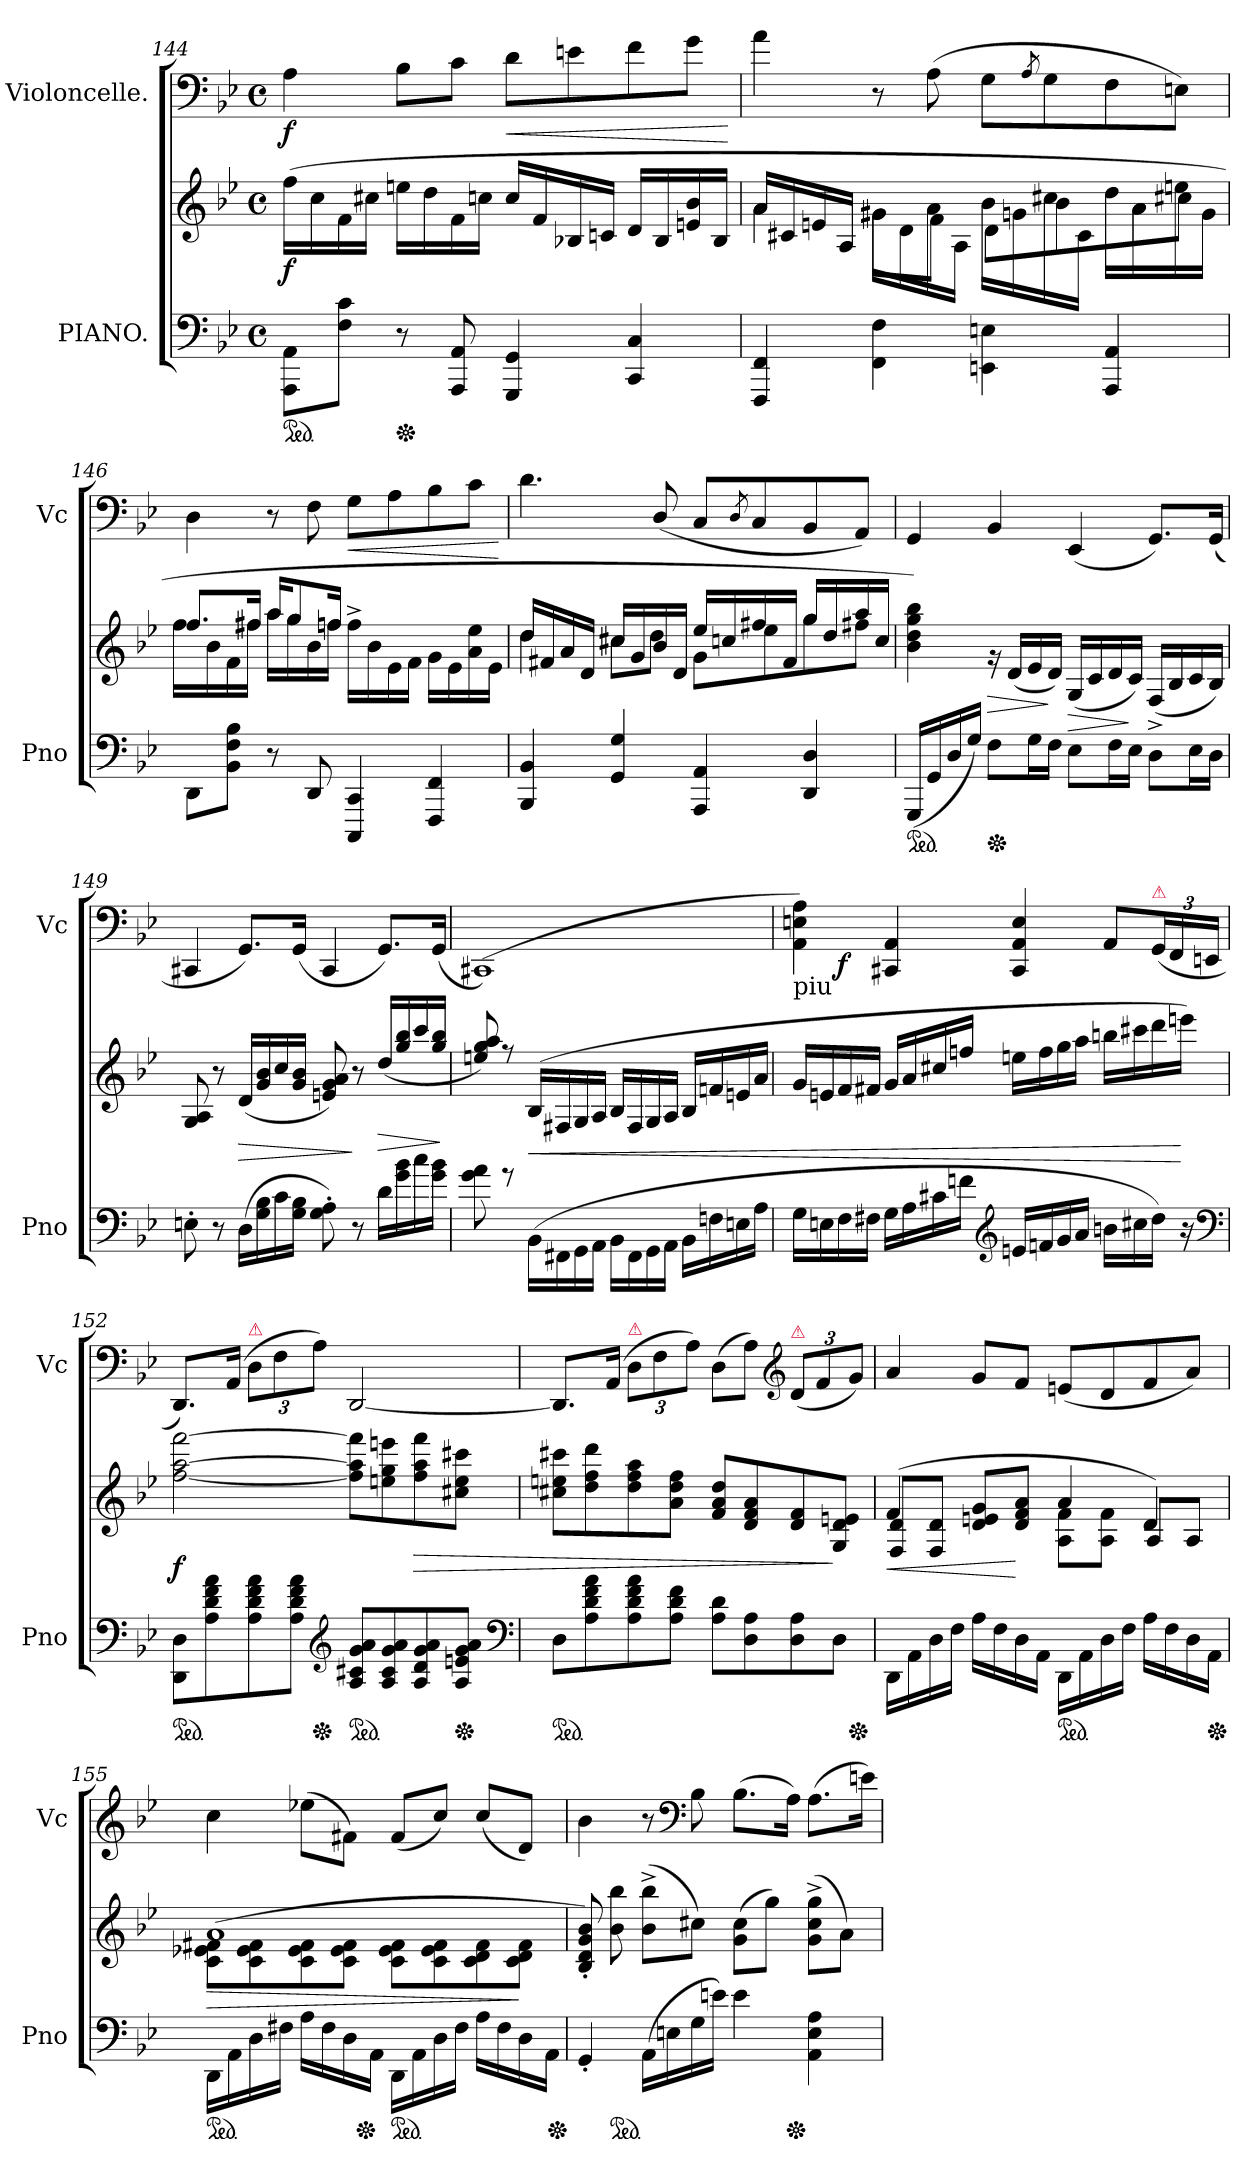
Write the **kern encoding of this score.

**kern	**kern	**dynam	**kern	**dynam
*part2	*part2	*part2	*part1	*part1
*staff3	*staff2	*staff2/3	*staff1	*staff1
*I"PIANO.	*	*	*I"Violoncelle.	*
*I'Pno	*	*	*I'Vc	*
*clefF4	*clefG2	*	*clefF4	*
*k[b-e-]	*k[b-e-]	*	*k[b-e-]	*
*M4/4	*M4/4	*	*M4/4	*
*met(c)	*met(c)	*	*met(c)	*
*ped	*	*	*	*
=144	=144	=144	=144	=144
8AAA\ 8AA\L	(>16ff\LL	f	4A!	f
.	16cc\	.	.	.
8F 8cJ	16f\	.	.	.
.	16cc#X\JJ	.	.	.
*Xped	*	*	*	*
8r	16een\LL	.	8B-!L	.
.	16dd\	.	.	.
8AAA 8AA	16f\	.	8c!J	.
.	16ccn\JJ	.	.	.
!	!	!	!	!LO:HP:b
4GGG 4GG	16ccLL	.	8d!L	<
.	16f	.	.	.
.	16B-X	.	8en!	.
.	16cnJJ	.	.	.
4CC 4C	16dLL	.	8f!	.
.	16B-	.	.	.
.	16en 16b-	.	8g!J	.
.	16B-JJ	.	.	.
.	.	.	.	[
=145	=145	=145	=145	=145
*	*^	*	*	*
4FFF 4FF	16a/LL	4a\	.	4a!	.
.	16c#X/	.	.	.	.
.	16en/	.	.	.	.
.	16A/JJ	.	.	.	.
4FF\ 4F\	16g#X\LL	8g#X\L	.	8r	.
.	16d\	.	.	.	.
.	16a\	8fJ	.	(>8A!	.
.	16A/JJ	.	.	.	.
4EEn\ 4En\	16b-\LL	8d\L	.	8G!L	.
.	16gn/	.	.	.	.
.	.	.	.	8qA!/	.
!	!	!LO:N:vis=8	!	!	!
.	16cc#X\	8.b-\	.	8G!	.
.	16c#\JJ	.	.	.	.
4AAA 4AA	16dd\LL	.	.	8F!	.
!	!	!LO:N:vis=8	!	!	!
.	16a/	16a\	.	.	.
.	16een	8cc#X\J	.	8En!J)	.
.	16g\JJ	.	.	.	.
=146	=146	=146	=146	=146	=146
8DD\L	8.ffL	16ffLL	.	4D!	.
.	.	16b-	.	.	.
8BB- 8F 8B-J	.	16f	.	.	.
.	16ff#XJk	16ff#XJJ	.	.	.
8r	16aaKL	16aaLL	.	8r	.
.	8gg	16gg	.	.	.
8DD	.	16b-	.	8F!	.
.	16ffnJk	16ffnJJ	.	.	.
!	!	!	!	!	!LO:HP:b
4CCC 4CC	4.ryy	16ff^>LL	.	8G!L	<
.	.	16b-	.	.	.
.	.	16e-\	.	8A!	.
.	.	16fJJ	.	.	.
4FFF 4FF	.	16gLL	.	8B-!	.
.	.	16e-\	.	.	.
.	8ryy	16a 16ee-	.	8c!J	.
.	.	16e-JJ	.	.	.
*	*v	*v	*	*	*
.	.	.	.	[
=147	=147	=147	=147	=147
*	*^	*	*	*
4BBB- 4BB-	16ddLL	4dd\	.	4.d!	.
.	16f#X/	.	.	.	.
.	16a	.	.	.	.
.	16dJJ	.	.	.	.
4GG 4G	16cc#XLL	8cc#XL	.	.	.
.	16g	.	.	.	.
.	16b-	8dd\J	.	(<8D!/	.
.	16d/JJ	.	.	.	.
4AAA 4AA	16ee-/LL	8gL	.	8C!L	.
.	16ccn	.	.	.	.
.	.	.	.	8qD!/	.
.	16ff#X	8ee-\	.	8C!	.
.	16f#JJ	.	.	.	.
4DD 4D	16ggLL	8gg	.	8BB-!	.
.	16dd	.	.	.	.
.	16aa	8ff#XJ	.	8AA!J)	.
.	16cc/JJ	.	.	.	.
*	*v	*v	*	*	*
=148	=148	=148	=148	=148
*ped	*	*	*	*
(<16GGGLL	4b- 4dd 4gg 4bb-)	.	4GG!	.
16GG	.	.	.	.
16D	.	.	.	.
16GJJ)	.	.	.	.
*Xped	*	*	*	*
8FL	16rg	>	4BB-!	.
.	(>16dLL	.	.	.
16GL	16e-	.	.	.
16FJJ	16dJJ)	]	.	.
8E-\L	(>16G/LL	>	(<4EE-!	.
.	16c	.	.	.
16FL	16d	.	.	.
16E-JJ	16cJJ)	]	.	.
8D^<\L	(>16F/LL	.	8.GG!L)	.
.	16B-/	.	.	.
16E-\L	16c/	.	.	.
16D\JJ	16B-/JJ)	.	(<16GG!Jk	.
=149	=149	=149	=149	=149
8En'\	8G/ 8A/	.	4CC#X!	.
8r	8r	.	.	.
(>16DLL	(<16dLL	>	8.GG!L)	.
16G 16B-	16g 16b-	.	.	.
16c	16cc	.	.	.
16G 16B-JJ	16g 16b-JJ	.	(<16GG!Jk	.
8G'> 8A'>)	8en 8g 8a)	.	4CC#!	.
8r	8r	]	.	.
16d\LL	(>16dd/LL	>	8.GG!L)	.
16g\ 16b-\	16gg/ 16bb-/	.	.	.
16cc\	16ccc/	.	.	.
16g\ 16b-\JJ	16gg/ 16bb-/JJ	.	(<16GG!Jk	.
.	.	]	.	.
=150	=150	=150	=150	=150
8g\ 8a\	8een/ 8gg/ 8aa/)	.	(<1CC#X!)	.
8rg	8rff	.	.	.
(<16BB-\LL	(>16B-/LL	<	.	.
16FF#X\	16F#X/	.	.	.
16GG\	16G/	.	.	.
16AA\JJ	16A/JJ	.	.	.
16BB-\LL	16B-/LL	.	.	.
16FF#\	16F#/	.	.	.
16GG\	16G/	.	.	.
16AA\JJ	16A/JJ	.	.	.
16BB-\LL	16B-/LL	.	.	.
16Fn	16fn	.	.	.
16En	16en	.	.	.
16AJJ	16aJJ	.	.	.
=151	=151	=151	=151	=151
*	*	*	*^	*
!	!	!	!LO:TX:b:t=piu	!	!
16GLL	16gLL	.	4AA! 4En! 4A!)	8ryy	.
16En	16en	.	.	.	.
16F	16f	.	.	2..ryy	f
16F#XJJ	16f#XJJ	.	.	.	.
16GLL	16gLL	.	4CC#X! 4AA!	.	.
16A	16a	.	.	.	.
16c#X	16cc#X/	.	.	.	.
16fn\JJ	16ffn/JJ	.	.	.	.
*clefG2	*	*	*	*	*
16enLL	16eenLL	.	4CC#! 4AA! 4E!	.	.
16fn	16ff	.	.	.	.
16g	16gg	.	.	.	.
16aJJ	16aaJJ	.	.	.	.
16bnLL	16bbnLL	.	8AA!L	.	.
16cc#X	16ccc#X	.	.	.	.
!	!	!	!LO:TX:a:color=crimson:t=⚠	!	!
16ddJJ)	16ddd	.	(<24GG!L	.	.
.	.	.	24FF!	.	.
16r	16eeenJJ)	[	.	.	.
.	.	.	24EEn!JJ	.	.
*clefF4	*	*	*	*	*
*	*	*	*v	*v	*
=152	=152	=152	=152	=152
*ped	*	*	*	*
*	*^	*	*	*
8DD/ 8D/L	[2ff [2aa [2fff	3ryy	f	8.DD!L)	.
8A\ 8d\ 8f\ 8a\	.	.	.	.	.
.	.	.	.	(>16AA!Jk	.
!	!	!	!	!LO:TX:a:color=crimson:t=⚠	!
8A\ 8d\ 8f\ 8a\	.	.	.	12D!L	.
.	.	12ryy	.	12F!	.
8A\ 8d\ 8f\ 8a\J	.	.	.	.	.
*Xped	*	*	*	*	*
.	.	3..ryy	.	12A!J)	.
*clefG2	*	*	*	*	*
*ped	*	*	*	*	*
8A 8c#X 8g 8aL	8ff] 8aa] 8fff]L	.	.	[2DD!	.
8A/ 8c#/ 8g/ 8a/	8een 8gg 8eeen	.	.	.	.
8A 8d 8g 8a	8ff 8aa 8fff	.	>	.	.
*Xped	*	*	*	*	*
8A 8en 8g 8aJ	8cc#X 8ee 8ccc#XJ	.	.	.	.
*clefF4	*	*	*	*	*
=153	=153	=153	=153	=153	=153
*ped	*	*	*	*	*
8DL	8cc#X 8een 8ccc#XL	3%2ryy	.	8.DD!L]	.
8A 8d 8f 8a	8dd 8ff 8ddd	.	.	.	.
.	.	.	.	(>16AA!Jk	.
!	!	!	!	!LO:TX:a:color=crimson:t=⚠	!
8A 8d 8f 8a	8dd 8ff 8aa	.	.	12D!L	.
.	.	.	.	12F!	.
8A 8d 8fJ	8a 8dd 8ffJ	.	.	.	.
.	.	.	.	12A!J)	.
8A 8dL	8f 8a 8ddL	.	.	(>8D!L	.
8D 8A	8d 8f 8a	.	.	8A!J)	.
.	.	6.ryy	.	.	.
*	*	*	*	*clefG2	*
!	!	!	!	!LO:TX:a:color=crimson:t=⚠	!
8D 8A	8d 8f	.	.	(<12d!L	.
.	.	.	.	12f!	.
8D\J	8G/ 8d/ 8en/J	.	]	.	.
*Xped	*	*	*	*	*
.	.	12ryy	.	12g!J)	.
=154	=154	=154	=154	=154	=154
16DD\LL	(>4f	8F/ 8d/L	<	4a!	.
16AA\	.	.	.	.	.
16D\	.	8F/ 8d/J	.	.	.
16F\JJ	.	.	.	.	.
16ALL	8d 8en 8gL	8ryy	.	8g!L	.
16F	.	.	.	.	.
16D	8d 8f 8aJ	8ryy	[	8f!J	.
16AAJJ	.	.	.	.	.
*ped	*	*	*	*	*
16DDLL	4a	8A 8fL	.	(<8en!L	.
16AA\	.	.	.	.	.
16D	.	8A 8fJ	.	8d!	.
16FJJ	.	.	.	.	.
16A\LL	4d)	8A/L	.	8f!	.
16F\	.	.	.	.	.
16D\	.	8A/J	.	8a!J)	.
*Xped	*	*	*	*	*
16AA\JJ	.	.	.	.	.
=155	=155	=155	=155	=155	=155
*ped	*	*	*	*	*
*	*	*^	*	*	*
16DD\LL	(>1a	8c 8e-X 8f#XL	4ryy	>	4cc!	.
16AA	.	.	.	.	.	.
16D	.	8c 8e- 8f#	.	.	.	.
16F#XJJ	.	.	.	.	.	.
16ALL	.	8c 8e- 8f#	8ryy	.	(>8ee-X!L	.
16F#	.	.	.	.	.	.
16D	.	8c 8e- 8f#J	32ryy	.	8f#X!J)	.
*Xped	*	*	*	*	*	*
.	.	.	2ryy	.	.	.
16AAJJ	.	.	.	.	.	.
*ped	*	*	*	*	*	*
16DD\LL	.	8c 8e- 8f#L	.	.	(<8f#!L	.
16AA	.	.	.	.	.	.
16D	.	8c 8e- 8f#	.	.	8cc!J)	.
16F#JJ	.	.	.	.	.	.
16ALL	.	8c 8d 8f#	.	.	(<8cc!L	.
16F#	.	.	.	.	.	.
16D	.	8c 8d 8f#J	.	]	8d!J)	.
.	.	.	16.ryy	.	.	.
16AAJJ	.	.	.	.	.	.
*Xped	*	*	*	*	*	*
*	*	*v	*v	*	*	*
=156	=156	=156	=156	=156	=156
4GG'<	8B-'< 8d'< 8g'< 8b-'<)	2ryy	.	4b-!	.
*ped	*	*	*	*	*
.	8b- 8bb-	.	.	.	.
(>16AALL	(>8b-^< 8bb-^<L	.	.	8r	.
16En	.	.	.	.	.
*	*	*	*	*clefF4	*
16G	8cc#XJ)	.	.	8B-!	.
16enJJ)	.	.	.	.	.
4e	(>8g 8cc#L	8.ryy	.	(>8.B-!L	.
.	8ggJ)	.	.	.	.
*Xped	*	*	*	*	*
.	.	4ryy	.	16A!Jk)	.
4AA 4E 4A	(>8g^< 8cc#^< 8gg^<L	.	.	(>8.A!L	.
.	8aJ)	.	.	.	.
.	.	16ryy	.	16en!Jk)	.
*	*v	*v	*	*	*
=	=	=	=	=
*-	*-	*-	*-	*-
